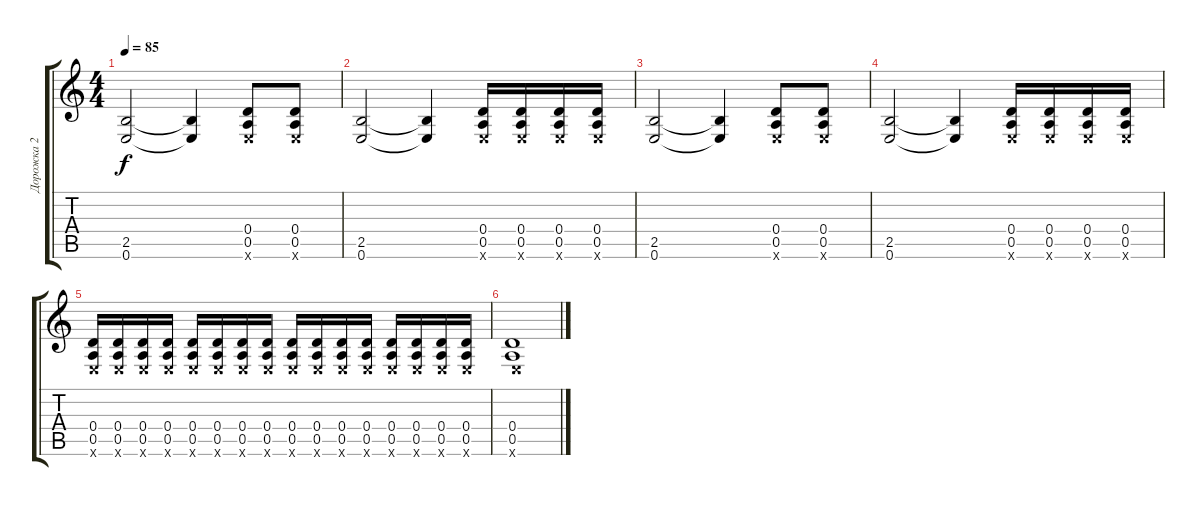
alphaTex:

\track ("Дорожка 2" "Дорожка 2") {instrument acousticguitarsteel}
\staff {score tabs}
\tuning (E4 B3 G3 D3 A2 E2) {hide}
\ts (4 4)
\tempo 85
\clef g2
\ks c
(2.5 0.6).2{dy f} (2.5{t} 0.6{t}).4 (0.4 0.5 0.6{x}).8 (0.4 0.5 0.6{x}).8 |
(2.5 0.6).2 (2.5{t} 0.6{t}).4 (0.4 0.5 0.6{x}).16 (0.4 0.5 0.6{x}).16 (0.4 0.5 0.6{x}).16 (0.4 0.5 0.6{x}).16 |
(2.5 0.6).2 (2.5{t} 0.6{t}).4 (0.4 0.5 0.6{x}).8 (0.4 0.5 0.6{x}).8 |
(2.5 0.6).2 (2.5{t} 0.6{t}).4 (0.4 0.5 0.6{x}).16 (0.4 0.5 0.6{x}).16 (0.4 0.5 0.6{x}).16 (0.4 0.5 0.6{x}).16 |
(0.4 0.5 0.6{x}).16 (0.4 0.5 0.6{x}).16 (0.4 0.5 0.6{x}).16 (0.4 0.5 0.6{x}).16 (0.4 0.5 0.6{x}).16 (0.4 0.5 0.6{x}).16 (0.4 0.5 0.6{x}).16 (0.4 0.5 0.6{x}).16 (0.4 0.5 0.6{x}).16 (0.4 0.5 0.6{x}).16 (0.4 0.5 0.6{x}).16 (0.4 0.5 0.6{x}).16 (0.4 0.5 0.6{x}).16 (0.4 0.5 0.6{x}).16 (0.4 0.5 0.6{x}).16 (0.4 0.5 0.6{x}).16 |
(0.4 0.5 0.6{x}).1
